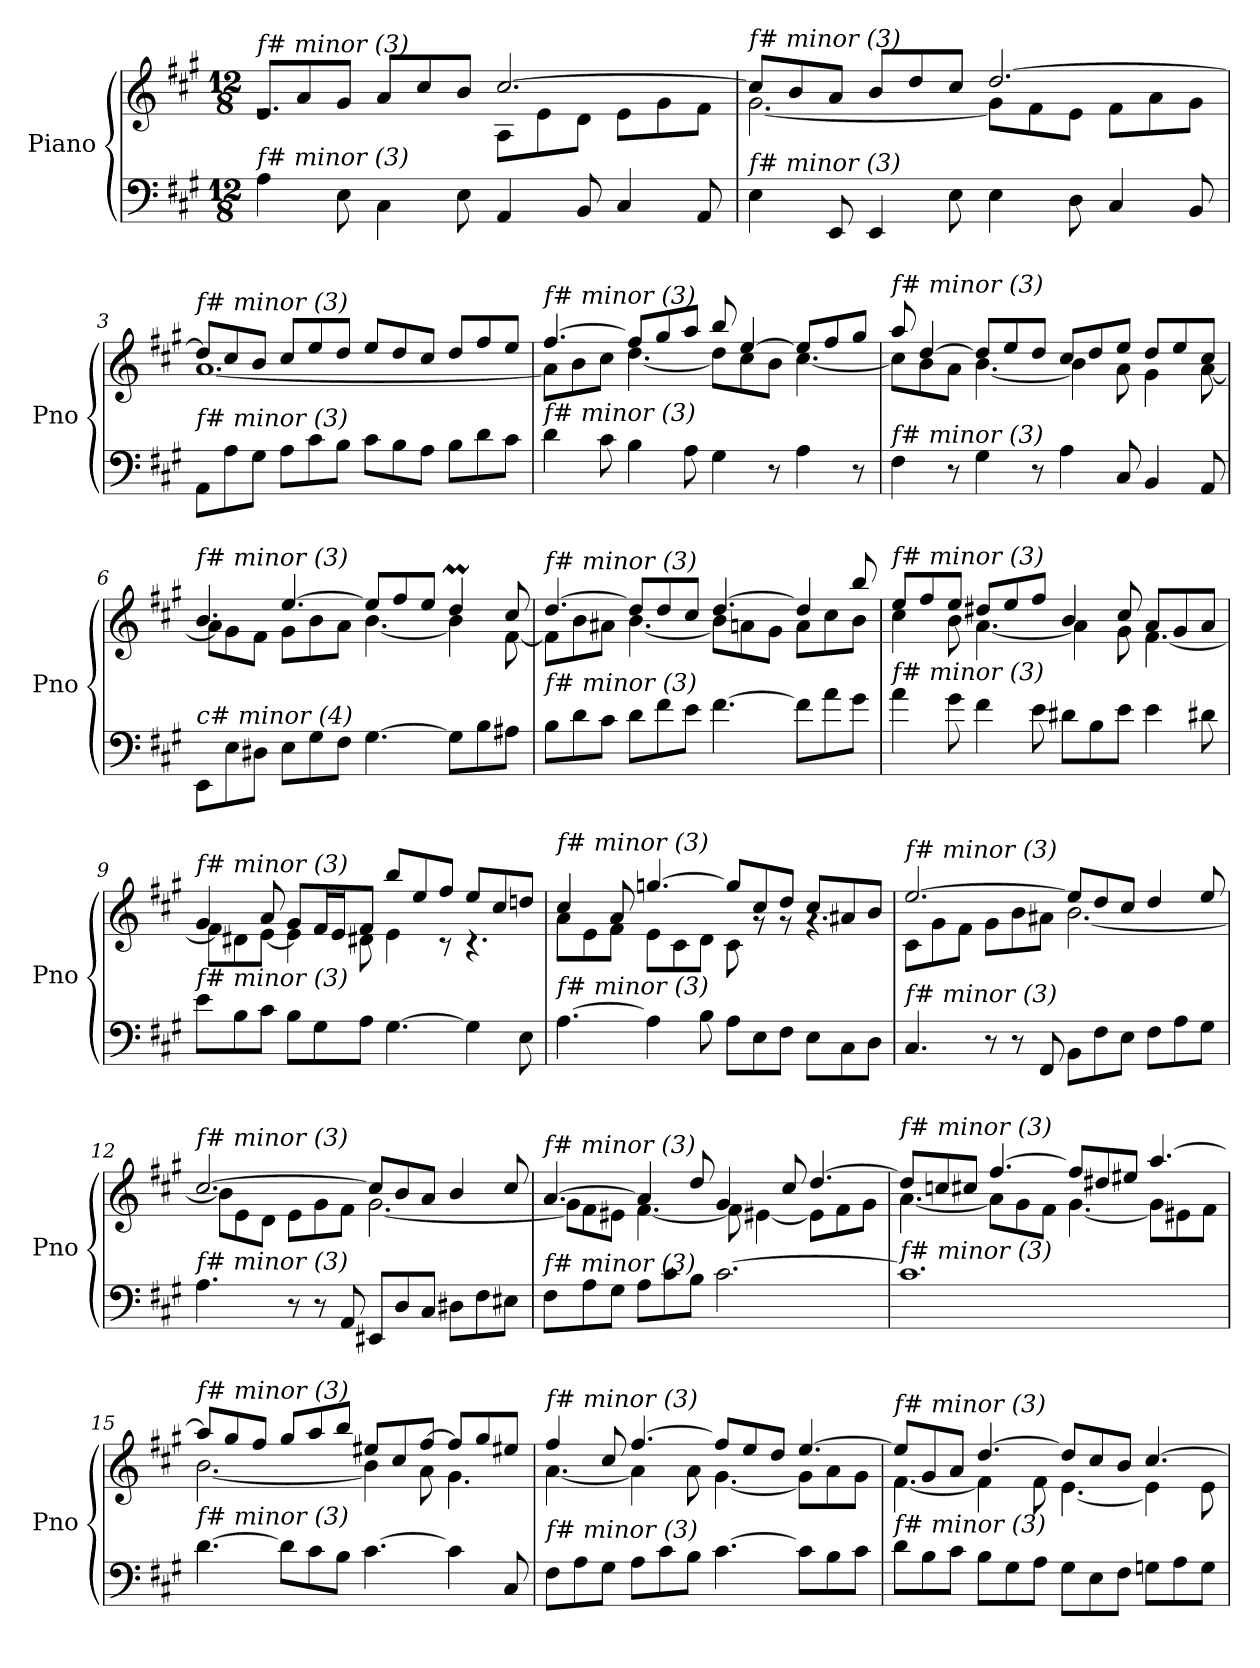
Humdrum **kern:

**kern	**kern
*part1	*part1
*staff2	*staff1
*I"Piano	*
*I'Pno	*
*clefF4	*clefG2
*k[f#c#g#]	*k[f#c#g#]
*M12/8	*M12/8
=1	=1
*	*^
!	!LO:TX:i:t=f# minor (3)	!
!LO:TX:i:t=f# minor (3)	!	!
4A\	8e/L	2.re
.	8a/	.
8E\	8g#/J	.
4C#\	8a/L	.
.	8cc#/	.
8E\	8b/J	.
4AA/	[2.cc#/	8A\L
.	.	8e\
8BB/	.	8d\J
4C#/	.	8e\L
.	.	8g#\
8AA/	.	8f#\J
=2	=2	=2
!	!LO:TX:i:t=f# minor (3)	!
!LO:TX:i:t=f# minor (3)	!	!
4E\	8cc#/L]	[2.g#\
.	8b/	.
8EE/	8a/J	.
4EE/	8b/L	.
.	8dd/	.
8E\	8cc#/J	.
4E\	[2.dd/	8g#\L]
.	.	8f#\
8D\	.	8e\J
4C#/	.	8f#\L
.	.	8a\
8BB/	.	8g#\J
=3	=3	=3
!	!LO:TX:i:t=f# minor (3)	!
!LO:TX:i:t=f# minor (3)	!	!
8AA\L	8dd/L]	[1.a
8A\	8cc#/	.
8G#\J	8b/J	.
8A\L	8cc#/L	.
8c#\	8ee/	.
8B\J	8dd/J	.
8c#\L	8ee/L	.
8B\	8dd/	.
8A\J	8cc#/J	.
8B\L	8dd/L	.
8d\	8ff#/	.
8c#\J	8ee/J	.
!!LO:LB:g=z	!!
=4	=4	=4
!	!LO:TX:i:t=f# minor (3)	!
!LO:TX:i:t=f# minor (3)	!	!
4d\	[4.ff#/	8a\L]
.	.	8b\
8c#\	.	8cc#\J
4B\	8ff#/L]	[4.dd\
.	8gg#/	.
8A\	8aa/J	.
4G#\	8bb/	8dd\L]
.	[4ee/	8cc#\
8r	.	8b\J
4A\	8ee/L]	[4.cc#\
.	8ff#/	.
8r	8gg#/J	.
=5	=5	=5
!	!LO:TX:i:t=f# minor (3)	!
!LO:TX:i:t=f# minor (3)	!	!
4F#\	8aa/	8cc#\L]
.	[4dd/	8b\
8r	.	8a\J
4G#\	8dd/L]	[4.b\
.	8ee/	.
8r	8dd/J	.
4A\	8cc#/L	4b\]
.	8dd/	.
8C#/	8ee/J	8a\
4BB/	8dd/L	4g#\
.	8ee/	.
8AA/	8cc#/J	[8a\
=6	=6	=6
!	!LO:TX:i:t=f# minor (3)	!
!LO:TX:i:t=c# minor (4)	!	!
8EE\L	4.b/	8a\L]
8E\	.	8g#\
8D#X\J	.	8f#\J
8E\L	[4.ee/	8g#\L
8G#\	.	8b\
8F#\J	.	8a\J
[4.G#\	8ee/L]	[4.b\
.	8ff#/	.
.	8ee/J	.
8G#\L]	4ddM/	4b\]
8B\	.	.
8A#X\J	8cc#/	[8f#\
!!LO:LB:g=z	!!
=7	=7	=7
!	!LO:TX:i:t=f# minor (3)	!
!LO:TX:i:t=f# minor (3)	!	!
8B\L	[4.dd/	8f#\L]
8d\	.	8b\
8c#\J	.	8a#X\J
8d\L	8dd/L]	[4.b\
8f#\	8dd/	.
8e\J	8cc#/J	.
[4.f#\	[4.dd/	8b\L]
.	.	8an\
.	.	8g#\J
8f#\L]	4dd/]	8a\L
8a\	.	8cc#\
8g#\J	8bb/	8b\J
=8	=8	=8
!	!LO:TX:i:t=f# minor (3)	!
!LO:TX:i:t=f# minor (3)	!	!
4a\	8ee/L	4cc#\
.	8ff#/	.
8g#\	8ee/J	8b\
4f#\	8dd#X/L	[4.a\
.	8ee/	.
8e\	8ff#/J	.
8d#X\L	4b/	4a\]
8B\	.	.
8e\J	8cc#/	8g#\
4e\	8a/L	[4.f#\
.	8g#/	.
8d#X\	8a/J	.
=9	=9	=9
!	!LO:TX:i:t=f# minor (3)	!
!LO:TX:i:t=f# minor (3)	!	!
8e\L	4g#/	8f#\L]
8B\	.	8d#X\
8c#\J	8a/	[8e\J
8B\L	8g#/L	4e\]
8G#\	16f#/L	.
.	16e/J	.
8A\J	8f#/J	8d#X\
[4.G#\	8bb/L	4e\
.	8ee/	.
.	8ff#/J	8r
4G#\]	8ee/L	4.r
.	8cc#/	.
8E\	8ddn/J	.
!!LO:LB:g=z	!!
=10	=10	=10
!	!LO:TX:i:t=f# minor (3)	!
!LO:TX:i:t=f# minor (3)	!	!
[4.A\	4cc#/	8a\L
.	.	8e\
.	8a/	8f#\J
4A\]	[4.ggn/	8e\L
.	.	8c#\
8B\	.	8d\J
8A\L	8gg/L]	8c#\
8E\	8cc#/	8rg
8F#\J	8dd/J	8rg
8E\L	8cc#/L	4.rg
8C#\	8a#X/	.
8D\J	8b/J	.
=11	=11	=11
!	!LO:TX:i:t=f# minor (3)	!
!LO:TX:i:t=f# minor (3)	!	!
4.C#/	[2.ee/	8c#\L
.	.	8g#\
.	.	8f#\J
8r	.	8g#\L
8r	.	8b\
8FF#/	.	8a#X\J
8BB\L	8ee/L]	[2.b\
8F#\	8dd/	.
8E\J	8cc#/J	.
8F#\L	4dd/	.
8A\	.	.
8G#\J	8ee/	.
=12	=12	=12
!	!LO:TX:i:t=f# minor (3)	!
!LO:TX:i:t=f# minor (3)	!	!
4.A\	[2.cc#/	8b\L]
.	.	8e\
.	.	8d\J
8r	.	8e\L
8r	.	8g#\
8AA/	.	8f#\J
8EE#X/L	8cc#/L]	[2.g#\
8D/	8b/	.
8C#/J	8a/J	.
8D#X\L	4b/	.
8F#\	.	.
8E#X\J	8cc#/	.
!!LO:LB:g=z	!!
=13	=13	=13
!	!LO:TX:i:t=f# minor (3)	!
!LO:TX:i:t=f# minor (3)	!	!
8F#\L	[4.a/	8g#\L]
8A\	.	8f#\
8G#\J	.	8e#X\J
8A\L	4a/]	[4.f#\
8c#\	.	.
8B\J	8dd/	.
[2.c#\	4g#/	8f#\]
.	.	[4e#X\
.	8cc#/	.
.	[4.dd/	8e#\L]
.	.	8f#\
.	.	8g#\J
=14	=14	=14
!	!LO:TX:i:t=f# minor (3)	!
!LO:TX:i:t=f# minor (3)	!	!
1.c#]	8dd/L]	[4.a\
.	8ccni/	.
.	8cc#/J	.
.	[4.ff#/	8a\L]
.	.	8g#\
.	.	8f#\J
.	8ff#/L]	[4.g#\
.	8dd#X/	.
.	8ee#X/J	.
.	[4.aa/	8g#\L]
.	.	8e#X\
.	.	8f#\J
=15	=15	=15
!	!LO:TX:i:t=f# minor (3)	!
!LO:TX:i:t=f# minor (3)	!	!
[4.d\	8aa/L]	[2.b\
.	8gg#/	.
.	8ff#/J	.
8d\L]	8gg#/L	.
8c#\	8aa/	.
8B\J	8bb/J	.
[4.c#\	8ee#X/L	4b\]
.	8cc#/	.
.	[8ff#/J	8a\
4c#\]	8ff#/L]	4.g#\
.	8gg#/	.
8C#/	8ee#X/J	.
!!LO:PB:g=z	!!
=16	=16	=16
!	!LO:TX:i:t=f# minor (3)	!
!LO:TX:i:t=f# minor (3)	!	!
8F#\L	4ff#/	[4.a\
8A\	.	.
8G#\J	8cc#/	.
8A\L	[4.ff#/	4a\]
8c#\	.	.
8B\J	.	8a\
[4.c#\	8ff#/L]	[4.g#\
.	8ee/	.
.	8dd/J	.
8c#\L]	[4.ee/	8g#\L]
8B\	.	8a\
8c#\J	.	8g#\J
=17	=17	=17
!	!LO:TX:i:t=f# minor (3)	!
!LO:TX:i:t=f# minor (3)	!	!
8d\L	8ee/L]	[4.f#\
8B\	8g#/	.
8c#\J	8a/J	.
8B\L	[4.dd/	4f#\]
8G#\	.	.
8A\J	.	8f#\
8G#\L	8dd/L]	[4.e\
8E\	8cc#/	.
8F#\J	8b/J	.
8Gn\L	[4.cc#/	4e\]
8A\	.	.
8G\J	.	8e\
*	*v	*v
=	=
*-	*-
